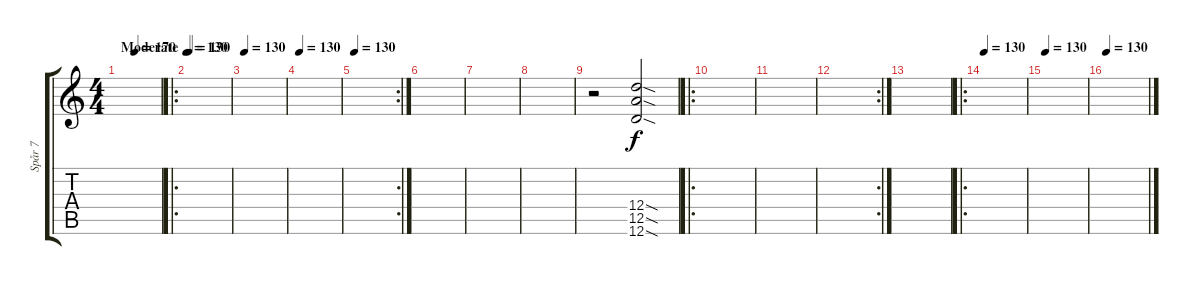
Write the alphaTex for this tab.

\track ("Spår 7" "Spår 7") {instrument distortionguitar}
\staff {score tabs}
\tuning (E4 B3 G3 D3 A2 D2) {hide}
\ts (4 4)
\tempo (130 "Moderate")
\tempo (170 0.375)
\tempo (130 "Moderate")
\clef g2
\ks c
|
\ro
\tempo 130
|
\tempo 130
|
\tempo 130
|
\rc 2
\tempo 130
|
|
|
|
r.2 (12.4{sod} 12.5{sod} 12.6{sod}).2 |
\ro
|
|
\rc 2
|
|
\ro
\tempo 130
|
\tempo 130
|
\tempo 130
